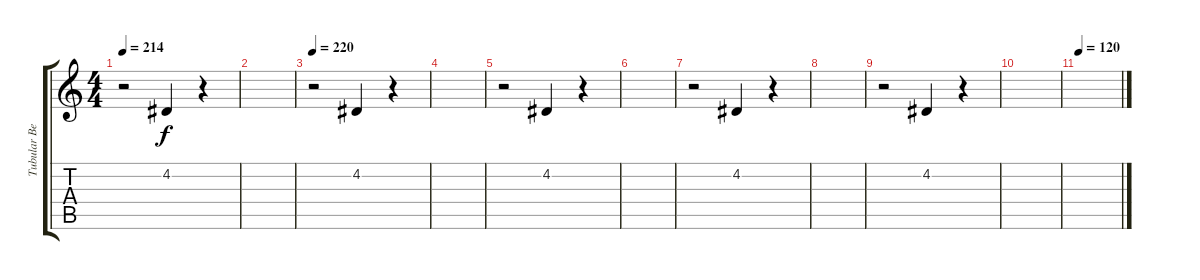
\track ("Tubular Bells (Palmer)" "Tubular Be") {instrument tubularbells}
\staff {score tabs}
\tuning (E4 B3 G3 D3 A2 E2) {hide}
\ts (4 4)
\tempo 214
\clef g2
\ks c
r.2{dy f} 4.2.4 r.4 |
|
\tempo 220
r.2 4.2.4 r.4 |
|
r.2 4.2.4 r.4 |
|
r.2 4.2.4 r.4 |
|
r.2 4.2.4 r.4 |
|
\tempo 120
